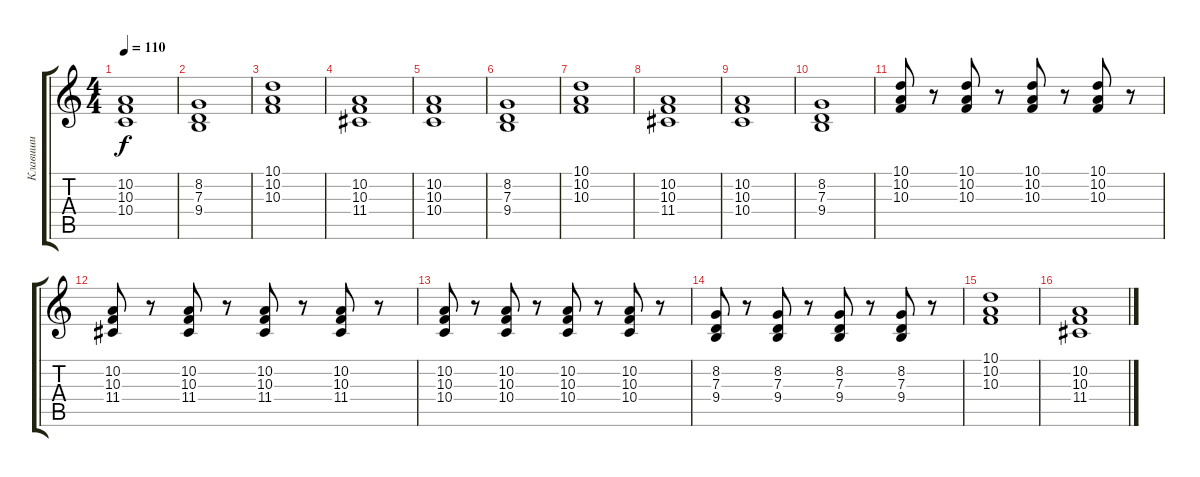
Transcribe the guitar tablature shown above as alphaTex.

\track ("Клавиши" "Клавиши") {instrument choiraahs}
\staff {score tabs}
\tuning (E4 B3 G3 D3 A2 E2) {hide}
\ts (4 4)
\tempo 110
\clef g2
\ks c
(10.2 10.3 10.4).1{dy f} |
(8.2 7.3 9.4).1 |
(10.1 10.2 10.3).1 |
(10.2 10.3 11.4).1 |
(10.2 10.3 10.4).1 |
(8.2 7.3 9.4).1 |
(10.1 10.2 10.3).1 |
(10.2 10.3 11.4).1 |
(10.2 10.3 10.4).1 |
(8.2 7.3 9.4).1 |
(10.1 10.2 10.3).8 r.8 (10.1 10.2 10.3).8 r.8 (10.1 10.2 10.3).8 r.8 (10.1 10.2 10.3).8 r.8 |
(10.2 10.3 11.4).8 r.8 (10.2 10.3 11.4).8 r.8 (10.2 10.3 11.4).8 r.8 (10.2 10.3 11.4).8 r.8 |
(10.2 10.3 10.4).8 r.8 (10.2 10.3 10.4).8 r.8 (10.2 10.3 10.4).8 r.8 (10.2 10.3 10.4).8 r.8 |
(8.2 7.3 9.4).8 r.8 (8.2 7.3 9.4).8 r.8 (8.2 7.3 9.4).8 r.8 (8.2 7.3 9.4).8 r.8 |
(10.1 10.2 10.3).1 |
(10.2 10.3 11.4).1
